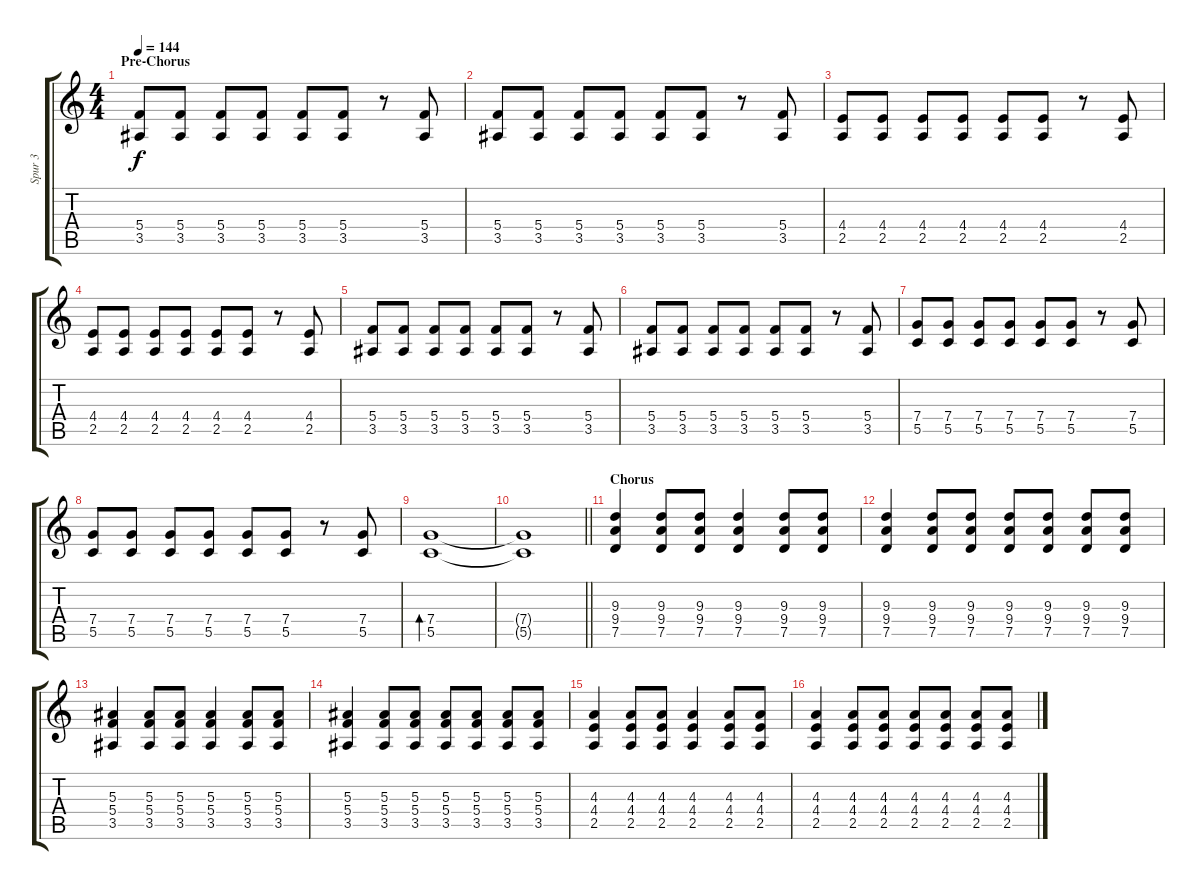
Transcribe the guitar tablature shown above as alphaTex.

\track ("Spur 3" "Spur 3") {instrument distortionguitar}
\staff {score tabs}
\tuning (D4 A3 F3 C3 G2 C2) {hide}
\ts (4 4)
\section ("" "Pre-Chorus")
\tempo 144
\clef g2
\ks c
(5.4 3.5).8{dy f volume 10} (5.4 3.5).8 (5.4 3.5).8 (5.4 3.5).8 (5.4 3.5).8 (5.4 3.5).8 r.8 (5.4 3.5).8 |
(5.4 3.5).8 (5.4 3.5).8 (5.4 3.5).8 (5.4 3.5).8 (5.4 3.5).8 (5.4 3.5).8 r.8 (5.4 3.5).8 |
(4.4 2.5).8 (4.4 2.5).8 (4.4 2.5).8 (4.4 2.5).8 (4.4 2.5).8 (4.4 2.5).8 r.8 (4.4 2.5).8 |
(4.4 2.5).8 (4.4 2.5).8 (4.4 2.5).8 (4.4 2.5).8 (4.4 2.5).8 (4.4 2.5).8 r.8 (4.4 2.5).8 |
(5.4 3.5).8 (5.4 3.5).8 (5.4 3.5).8 (5.4 3.5).8 (5.4 3.5).8 (5.4 3.5).8 r.8 (5.4 3.5).8 |
(5.4 3.5).8 (5.4 3.5).8 (5.4 3.5).8 (5.4 3.5).8 (5.4 3.5).8 (5.4 3.5).8 r.8 (5.4 3.5).8 |
(7.4 5.5).8 (7.4 5.5).8 (7.4 5.5).8 (7.4 5.5).8 (7.4 5.5).8 (7.4 5.5).8 r.8 (7.4 5.5).8 |
(7.4 5.5).8 (7.4 5.5).8 (7.4 5.5).8 (7.4 5.5).8 (7.4 5.5).8 (7.4 5.5).8 r.8 (7.4 5.5).8 |
(7.4 5.5).1{bd 120 volume 4} |
\barLineRight lightlight
(7.4{t} 5.5{t}).1 |
\section ("" "Chorus")
(9.3 9.4 7.5).4{volume 14 instrument distortionguitar} (9.3 9.4 7.5).8 (9.3 9.4 7.5).8 (9.3 9.4 7.5).4 (9.3 9.4 7.5).8 (9.3 9.4 7.5).8 |
(9.3 9.4 7.5).4 (9.3 9.4 7.5).8 (9.3 9.4 7.5).8 (9.3 9.4 7.5).8 (9.3 9.4 7.5).8 (9.3 9.4 7.5).8 (9.3 9.4 7.5).8 |
(5.3 5.4 3.5).4 (5.3 5.4 3.5).8 (5.3 5.4 3.5).8 (5.3 5.4 3.5).4 (5.3 5.4 3.5).8 (5.3 5.4 3.5).8 |
(5.3 5.4 3.5).4 (5.3 5.4 3.5).8 (5.3 5.4 3.5).8 (5.3 5.4 3.5).8 (5.3 5.4 3.5).8 (5.3 5.4 3.5).8 (5.3 5.4 3.5).8 |
(4.3 4.4 2.5).4 (4.3 4.4 2.5).8 (4.3 4.4 2.5).8 (4.3 4.4 2.5).4 (4.3 4.4 2.5).8 (4.3 4.4 2.5).8 |
(4.3 4.4 2.5).4 (4.3 4.4 2.5).8 (4.3 4.4 2.5).8 (4.3 4.4 2.5).8 (4.3 4.4 2.5).8 (4.3 4.4 2.5).8 (4.3 4.4 2.5).8
